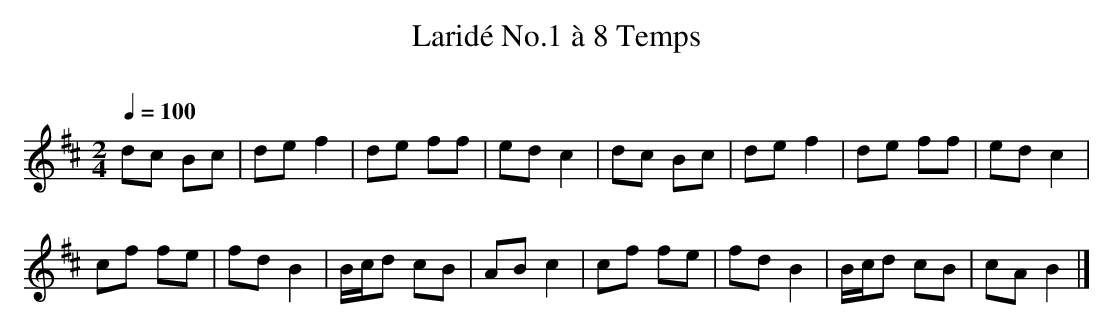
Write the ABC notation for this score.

X:1
T:Laridé No.1 à 8 Temps
C:
M:2/4
L:1/16
Q:1/4=100
V:1
K:D
d2c2 B2c2 |d2e2 f4 |d2e2 f2f2 |e2d2 c4 |d2c2 B2c2 |d2e2 f4 |d2e2 f2f2 |e2d2 c4 |
c2f2 f2e2 |f2d2 B4 |Bcd2 c2B2 |A2B2 c4 |c2f2 f2e2 |f2d2 B4 |Bcd2 c2B2 |c2A2 B4 |]
